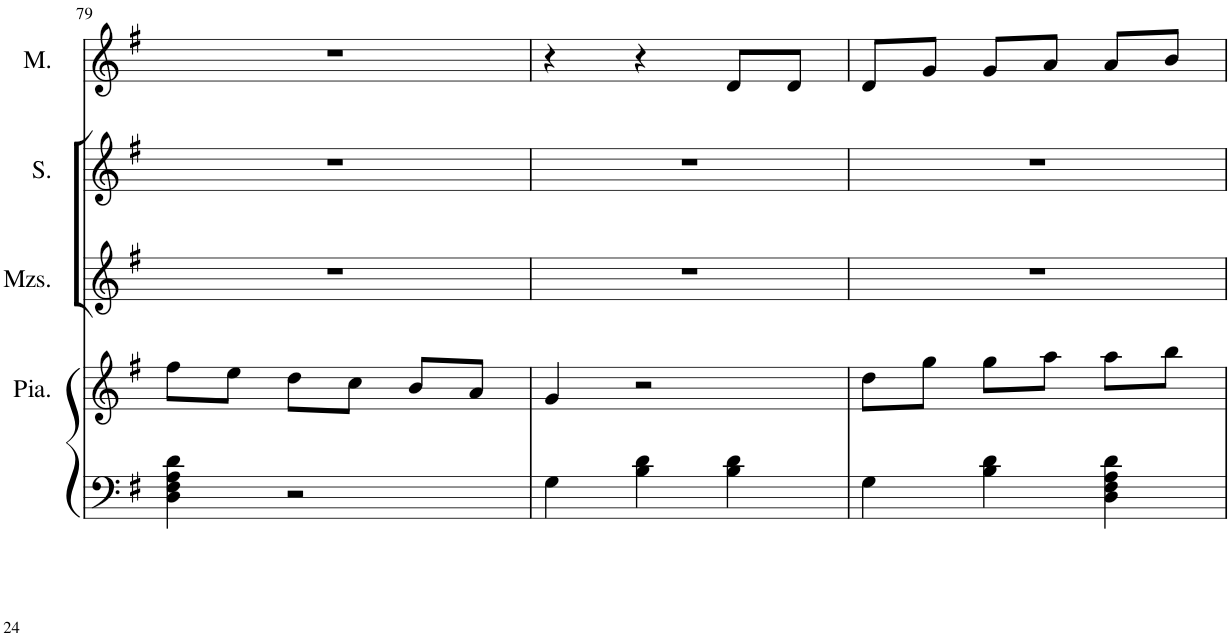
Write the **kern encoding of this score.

**kern	**kern	**kern	**kern	**kern
*part5	*part4	*part3	*part2	*part1
*staff5	*staff4	*staff3	*staff2	*staff1
*I"Piano	*I"Piano	*I"Mezzo-soprano	*I"Soprano	*I"Mariette
*	*I'Pia.	*I'Mzs.	*I'S.	*I'M.
!!LO:PB:g=z
*clefF4	*clefG2	*clefG2	*clefG2	*clefG2
*	*	*	*	*Trd1c2
*k[f#]	*k[f#]	*k[f#]	*k[f#]	*k[f#]
*M3/4	*M3/4	*M3/4	*M3/4	*M3/4
=79	=79	=79	=79	=79
4D\ 4F#\ 4A\ 4d\	8ff#\L	2.r	2.r	2.r
.	8ee\J	.	.	.
2r	8dd\L	.	.	.
.	8cc\J	.	.	.
.	8b/L	.	.	.
.	8a/J	.	.	.
=80	=80	=80	=80	=80
4G\	4g/	2.r	2.r	4r
4B\ 4d\	2r	.	.	4r
4B\ 4d\	.	.	.	8d/L
.	.	.	.	8d/J
=81	=81	=81	=81	=81
4G\	8dd\L	2.r	2.r	8d/L
.	8gg\J	.	.	8g/J
4B\ 4d\	8gg\L	.	.	8g/L
.	8aa\J	.	.	8a/J
4D\ 4F#\ 4A\ 4d\	8aa\L	.	.	8a/L
.	8bb\J	.	.	8b/J
=	=	=	=	=
*-	*-	*-	*-	*-
